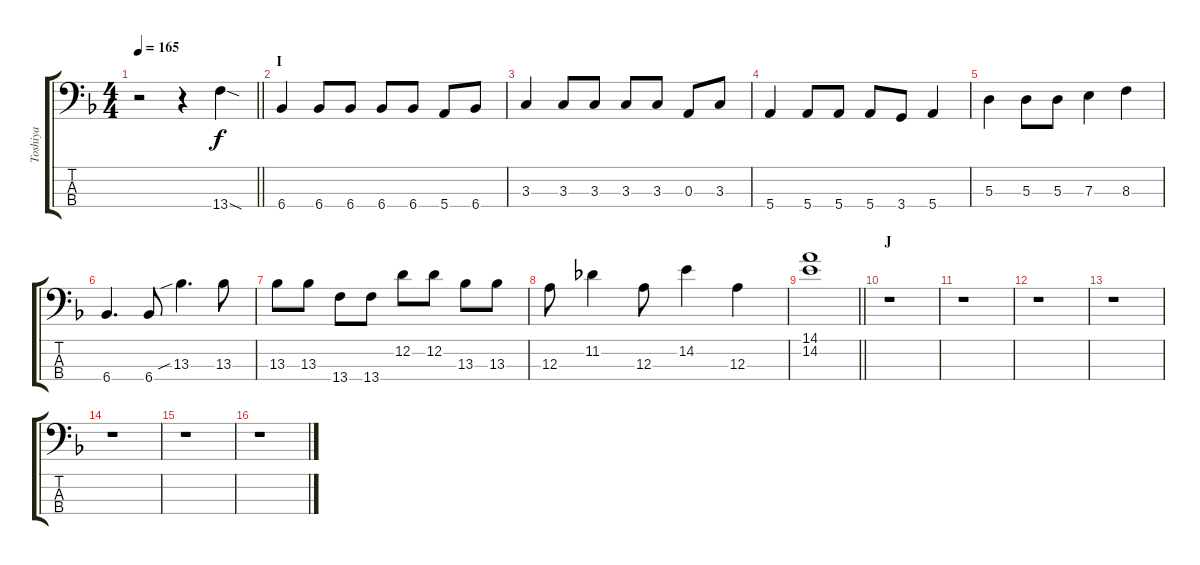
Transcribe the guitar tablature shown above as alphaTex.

\track ("Toshiya" "Toshiya") {instrument electricbasspick}
\staff {score tabs}
\tuning (G2 D2 A1 E1) {hide}
\ts (4 4)
\tempo 165
\clef f4
\barLineRight lightlight
\ks dminor
r.2{dy f} r.4 13.4{sod}.4 |
\section ("" "I")
6.4.4 6.4.8 6.4.8 6.4.8 6.4.8 5.4.8 6.4.8 |
3.3.4 3.3.8 3.3.8 3.3.8 3.3.8 0.3.8 3.3.8 |
5.4.4 5.4.8 5.4.8 5.4.8 3.4.8 5.4.4 |
5.3.4 5.3.8 5.3.8 7.3.4 8.3.4 |
6.4.4{d} 6.4.8 13.3{sib}.4{d} 13.3.8 |
13.3.8 13.3.8 13.4.8 13.4.8 12.2.8 12.2.8 13.3.8 13.3.8 |
12.3.8 11.2.4 12.3.8 14.2.4 12.3.4 |
\barLineRight lightlight
(14.1 14.2).1 |
\section ("" "J")
r.1 |
r.1 |
r.1 |
r.1 |
r.1 |
r.1 |
r.1
